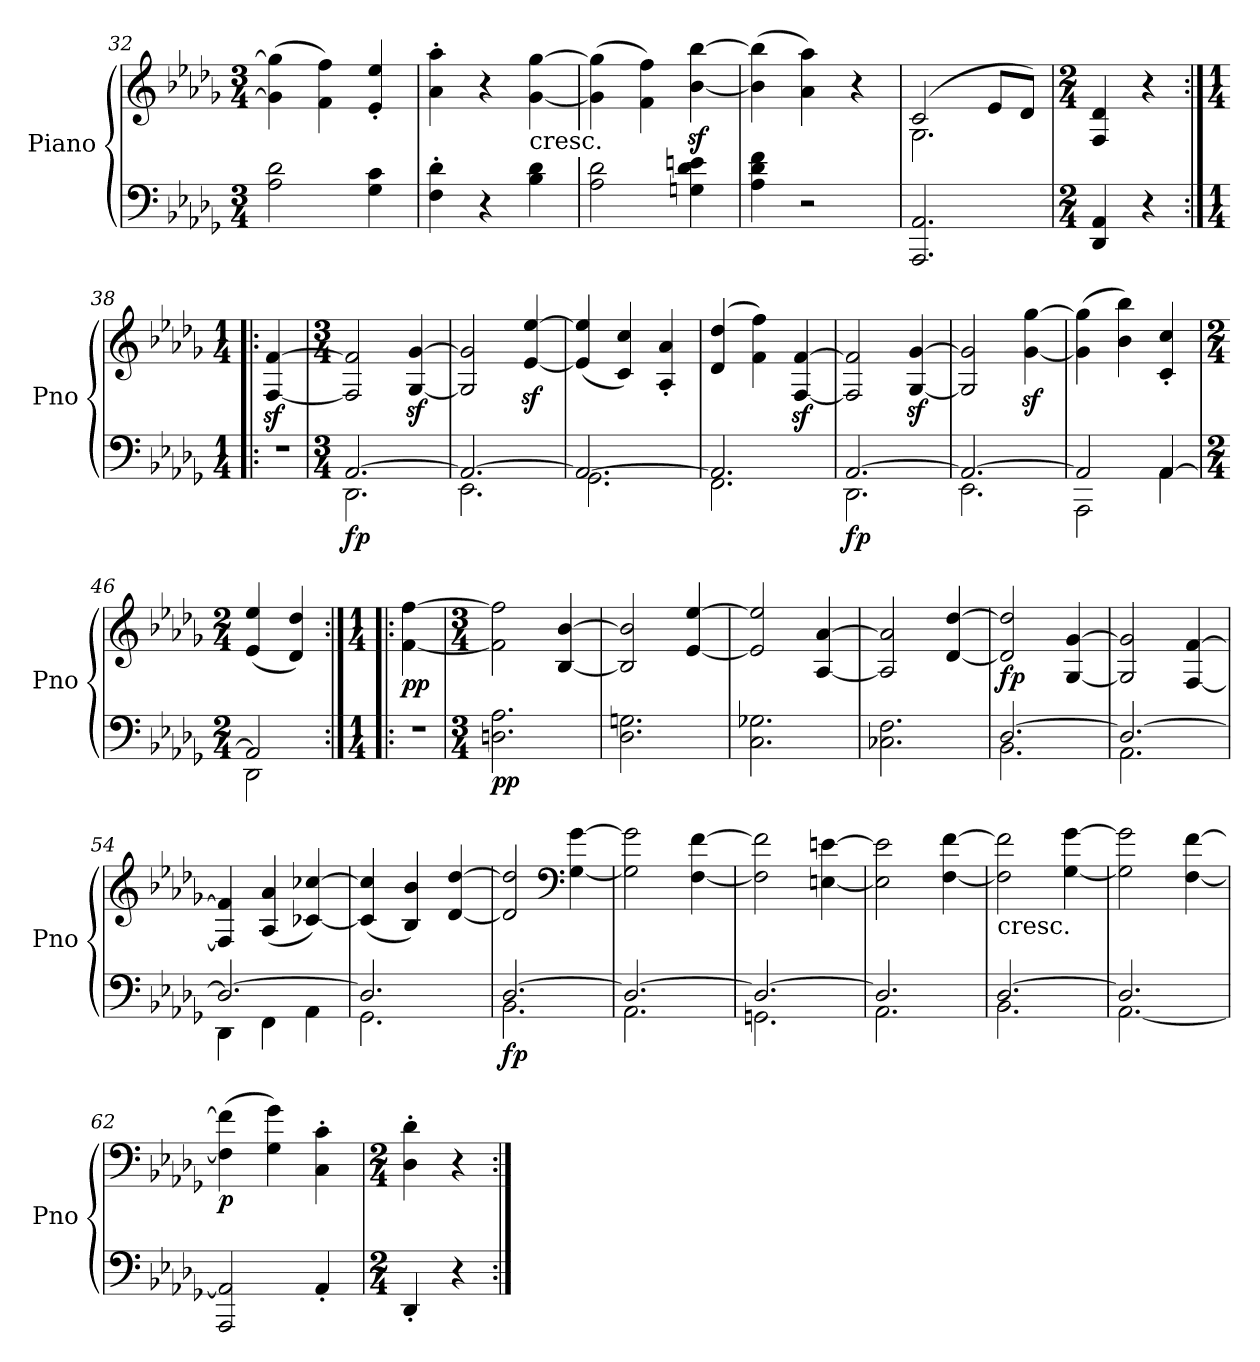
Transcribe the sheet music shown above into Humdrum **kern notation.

**kern	**kern	**dynam
*part1	*part1	*part1
*staff2	*staff1	*staff1/2
*I"Piano	*	*
*I'Pno	*	*
*clefF4	*clefG2	*
*k[b-e-a-d-g-]	*k[b-e-a-d-g-]	*
*D-:	*D-:	*
*M3/4	*M3/4	*
=32	=32	=32
2A-\ 2d-\	(4g-\] 4gg-\]	.
.	4f\ 4ff\)	.
4G-\ 4c\	4e-/' 4ee-/'	.
=33	=33	=33
4F\' 4d-\'	4a-\' 4aa-\'	.
4r	4r	.
!	!LO:TX:b:t=cresc.	!
4B-\ 4d-\	[4g-\ [4gg-\	.
=34	=34	=34
2A-\ 2d-\	(4g-\] 4gg-\]	.
.	4f\ 4ff\)	.
4Gn\ 4d-\ 4en\	[4b-\z< [4bb-\z<	.
=35	=35	=35
4A-\ 4d-\ 4f\	(4b-\] 4bb-\]	.
2r	4a-\ 4aa-\)	.
.	4r	.
!!LO:LB:g=z
=36	=36	=36
*	*^	*
2.AAA-/ 2.AA-/	(2c/	2.G-\	.
.	8e-/L	.	.
.	8d-/J)	.	.
*	*v	*v	*
=37	=37	=37
*M2/4	*M2/4	*
4DD-/ 4AA-/	4F/ 4d-/	.
4r	4r	.
=38:|!|:	=38:|!|:	=38:|!|:
*M1/4	*M1/4	*
4r	[4F/z< [4f/z<	.
=39	=39	=39
*M3/4	*M3/4	*
*^	*	*
!	!	!	!LO:DY:b=2
[2.AA-/	2.DD-\	2F/] 2f/]	fp
.	.	[4G-/z< [4g-/z<	.
=40	=40	=40	=40
2.AA-/_	2.EE-\	2G-/] 2g-/]	.
.	.	[4e-/z< [4ee-/z<	.
=41	=41	=41	=41
2.AA-/_	2.GG-\	(4e-/] 4ee-/]	.
.	.	4c/ 4cc/)	.
.	.	4A-/' 4a-/'	.
=42	=42	=42	=42
2.AA-/]	2.FF\	(4d-/ 4dd-/	.
.	.	4f\ 4ff\)	.
.	.	[4F/z< [4f/z<	.
=43	=43	=43	=43
!	!	!	!LO:DY:b=2
[2.AA-/	2.DD-\	2F/] 2f/]	fp
.	.	[4G-/z< [4g-/z<	.
=44	=44	=44	=44
2.AA-/_	2.EE-\	2G-/] 2g-/]	.
.	.	[4g-\z< [4gg-\z<	.
!!LO:LB:g=z
=45	=45	=45	=45
2AA-/]	2AAA-\	(4g-\] 4gg-\]	.
.	.	4b-\ 4bb-\)	.
[4AA-/	4AA-\	4c/' 4cc/'	.
=46	=46	=46	=46
*M2/4	*	*M2/4	*
2AA-/]	2DD-\	(4e-/ 4ee-/	.
.	.	4d-/ 4dd-/)	.
*v	*v	*	*
=47:|!|:	=47:|!|:	=47:|!|:
*M1/4	*M1/4	*
!	!	!LO:DY:b
4r	[4f\ [4ff\	pp
=48	=48	=48
*M3/4	*M3/4	*
!	!	!LO:DY:b=2
2.Dn\ 2.A-\	2f\] 2ff\]	pp
.	[4B-/ [4b-/	.
=49	=49	=49
2.D-\ 2.Gn\	2B-/] 2b-/]	.
.	[4e-/ [4ee-/	.
=50	=50	=50
2.C\ 2.G-X\	2e-/] 2ee-/]	.
.	[4A-/ [4a-/	.
=51	=51	=51
2.C-X\ 2.F\	2A-/] 2a-/]	.
.	[4d-/ [4dd-/	.
=52	=52	=52
*^	*	*
!	!	!	!LO:DY:b
[2.D-/	2.BB-\	2d-/] 2dd-/]	fp
.	.	[4G-/ [4g-/	.
=53	=53	=53	=53
2.D-/_	2.AA-\	2G-/] 2g-/]	.
.	.	[4F/ [4f/	.
=54	=54	=54	=54
2.D-/_	4DD-\	4F/] 4f/]	.
.	4FF\	(4A-/ 4a-/	.
.	4AA-\	[4c-X/ [4cc-X/)	.
!!LO:LB:g=z
=55	=55	=55	=55
2.D-/]	2.GG-\	(4c-/] 4cc-/]	.
.	.	4B-/ 4b-/)	.
.	.	[4d-/ [4dd-/	.
=56	=56	=56	=56
!	!	!	!LO:DY:b=2
[2.D-/	2.BB-\	2d-/] 2dd-/]	fp
*	*	*clefF4	*
.	.	[4G-\ [4g-\	.
=57	=57	=57	=57
2.D-/_	2.AA-\	2G-\] 2g-\]	.
.	.	[4F\ [4f\	.
=58	=58	=58	=58
2.D-/_	2.GGn\	2F\] 2f\]	.
.	.	[4En\ [4en\	.
=59	=59	=59	=59
2.D-/]	2.AA-\	2E\] 2e\]	.
.	.	[4F\ [4f\	.
=60	=60	=60	=60
!	!	!LO:TX:b:t=cresc.	!
[2.D-/	2.BB-\	2F\] 2f\]	.
.	.	[4G-\ [4g-\	.
=61	=61	=61	=61
2.D-/]	[2.AA-\	2G-\] 2g-\]	.
.	.	[4F\ [4f\	.
=62	=62	=62	=62
!	!	!	!LO:DY:b
2.ryy	2AAA-/ 2AA-/]	(4F\] 4f\]	p
.	.	4G-\ 4g-\)	.
.	4AA-'/	4C\' 4c\'	.
*v	*v	*	*
=63	=63	=63
*M2/4	*M2/4	*
4DD-'/	4D-\' 4d-\'	.
4r	4r	.
=:|!	=:|!	=:|!
*-	*-	*-
